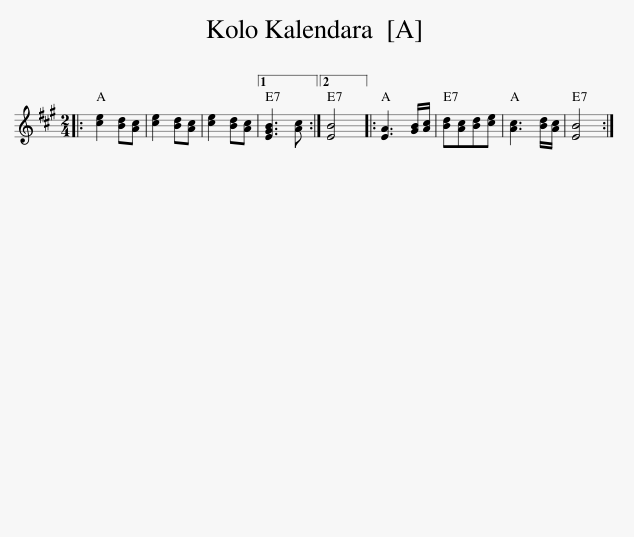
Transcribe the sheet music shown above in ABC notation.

X:1
L:1/8
M:2/4
I:linebreak $
K:A
V:1 treble
V:1
|: [ce]2 [Bd][Ac] | [ce]2 [Bd][Ac] | [ce]2 [Bd][Ac] |1 [EGB]3 [Ac] :|2 [EB]4 |: %5
 [EA]3 [GB]/[Ac]/ | [Bd][Ac][Bd][ce] | [Ac]3 [Bd]/[Ac]/ | [EB]4 :| %9
